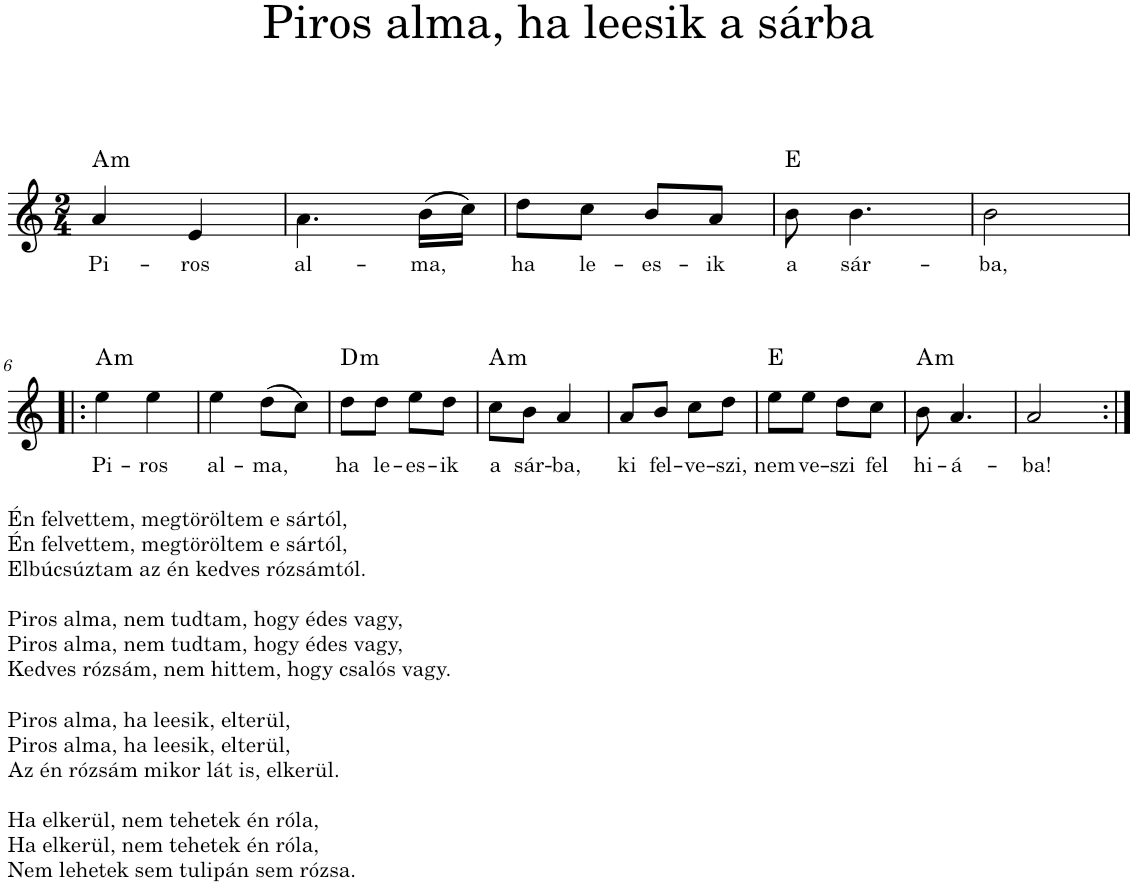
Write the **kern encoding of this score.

**kern	**text	**harte
*part1	*part1	*part1
*staff1	*staff1	*
*I"Piano	*	*
*I'Pno	*	*
*clefG2	*	*
*k[]	*	*
*M2/4	*	*
=1	=1	=1
!	!LO:LY:b	!LO:H:kt=m
4a/	Pi-	A:min
!	!LO:LY:b	!
4e/	-ros	.
=2	=2	=2
!	!LO:LY:b	!
4.a\	al-	.
!	!LO:LY:b	!
(16b\LL	-ma,	.
16cc\JJ)	.	.
=3	=3	=3
!	!LO:LY:b	!
8dd\L	ha	.
!	!LO:LY:b	!
8cc\J	le-	.
!	!LO:LY:b	!
8b/L	-es-	.
!	!LO:LY:b	!
8a/J	-ik	.
=4	=4	=4
!	!LO:LY:b	!LO:H:kt=N.C.
8b\	a	N
!	!LO:LY:b	!
4.b\	sár-	.
=5	=5	=5
!	!LO:LY:b	!
2b\	-ba,	.
!!LO:LB:g=z
=6!|:	=6!|:	=6!|:
!LO:TX:b:t=Én felvettem, megtöröltem e sártól,	!	!
!LO:TX:b:t=Én felvettem, megtöröltem e sártól,	!	!
!LO:TX:b:t=Elbúcsúztam az én kedves rózsámtól.	!	!
!LO:TX:b:t=Piros alma, nem tudtam, hogy édes vagy,	!	!
!LO:TX:b:t=Piros alma, nem tudtam, hogy édes vagy,	!	!
!LO:TX:b:t=Kedves rózsám, nem hittem, hogy csalós vagy.	!	!
!LO:TX:b:t=Piros alma, ha leesik, elterül,	!	!
!LO:TX:b:t=Piros alma, ha leesik, elterül,	!	!
!LO:TX:b:t=Az én rózsám mikor lát is, elkerül.	!	!
!LO:TX:b:t=Ha elkerül, nem tehetek én róla,	!	!
!LO:TX:b:t=Ha elkerül, nem tehetek én róla,	!	!
!LO:TX:b:t=Nem lehetek sem tulipán sem rózsa.	!	!
!	!LO:LY:b	!LO:H:kt=m
4ee\	Pi-	A:min
!	!LO:LY:b	!
4ee\	-ros	.
=7	=7	=7
!	!LO:LY:b	!
4ee\	al-	.
!	!LO:LY:b	!
(8dd\L	-ma,	.
8cc\J)	.	.
=8	=8	=8
!	!LO:LY:b	!LO:H:kt=m
8dd\L	ha	D:min
!	!LO:LY:b	!
8dd\J	le-	.
!	!LO:LY:b	!
8ee\L	-es-	.
!	!LO:LY:b	!
8dd\J	-ik	.
=9	=9	=9
!	!LO:LY:b	!LO:H:kt=m
8cc\L	a	A:min
!	!LO:LY:b	!
8b\J	sár-	.
!	!LO:LY:b	!
4a/	-ba,	.
=10	=10	=10
!	!LO:LY:b	!
8a/L	ki	.
!	!LO:LY:b	!
8b/J	fel-	.
!	!LO:LY:b	!
8cc\L	-ve-	.
!	!LO:LY:b	!
8dd\J	-szi,	.
=11	=11	=11
!	!LO:LY:b	!LO:H:kt=N.C.
8ee\L	nem	N
!	!LO:LY:b	!
8ee\J	ve-	.
!	!LO:LY:b	!
8dd\L	-szi	.
!	!LO:LY:b	!
8cc\J	fel	.
=12	=12	=12
!	!LO:LY:b	!LO:H:kt=m
8b\	hi-	A:min
!	!LO:LY:b	!
4.a/	-á-	.
=13	=13	=13
!	!LO:LY:b	!
2a/	-ba!	.
=:|!	=:|!	=:|!
*-	*-	*-
